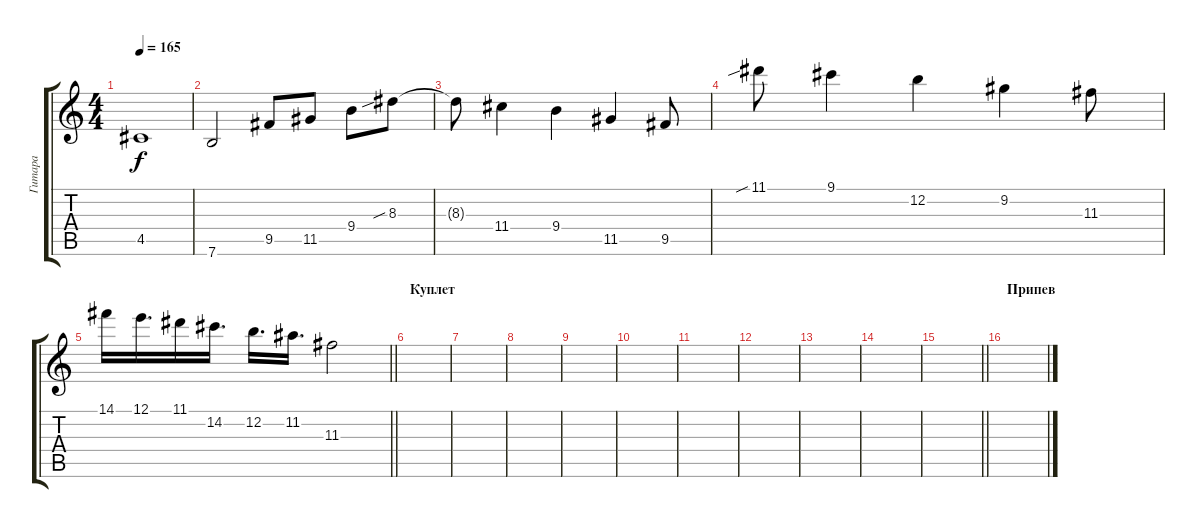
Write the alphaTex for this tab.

\track ("Гитара" "Гитара") {instrument distortionguitar}
\staff {score tabs}
\tuning (E4 B3 G3 D3 A2 E2) {hide}
\ts (4 4)
\tempo 165
\clef g2
\ks c
4.5{t}.1{dy f} |
7.6.2 9.5.8 11.5.8 9.4.8 8.3{sib}.8 |
8.3{t}.8 11.4.4 9.4.4 11.5.4 9.5.8 |
11.1{sib}.8 9.1.4 12.2.4 9.2.4 11.3.8 |
\barLineRight lightlight
14.1.16 12.1.16{d} 11.1.16 14.2.16{d} 12.2.16{d} 11.2.16{d} 11.3.2 |
\section ("" "Куплет")
|
|
|
|
|
|
|
|
|
\barLineRight lightlight
|
\section ("" "Припев")
